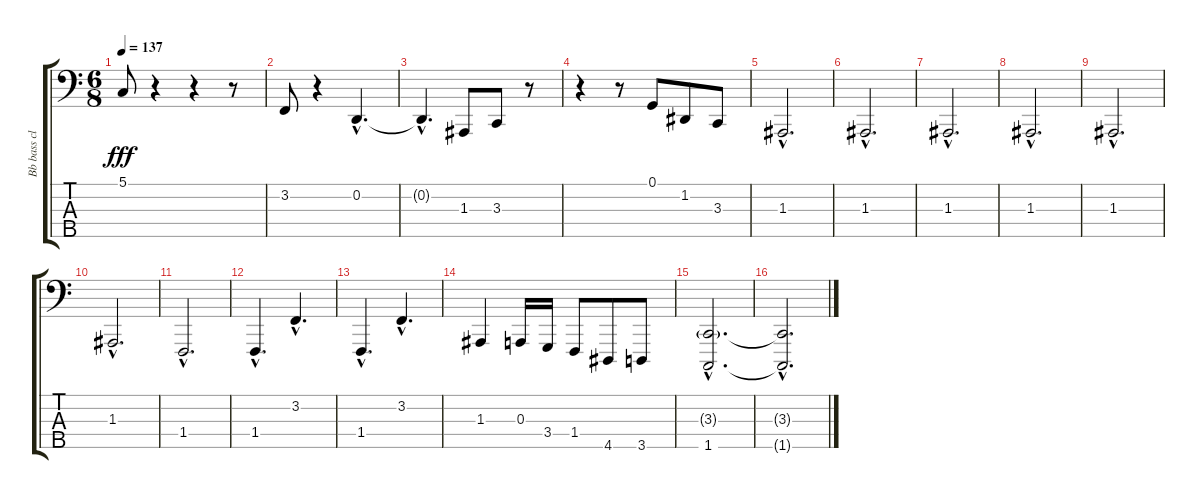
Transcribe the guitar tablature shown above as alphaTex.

\track ("Bb bass clarinet" "Bb bass cl") {instrument clarinet}
\staff {score tabs}
\tuning (G2 D2 A1 E1 B0) {hide}
\ts (6 8)
\tempo 137
\clef f4
\ks c
5.1.8{dy fff} r.4 r.4 r.8 |
3.2.8 r.4 0.2{hac}.4{d} |
0.2{hac t}.4{d} 1.3.8 3.3.8 r.8 |
r.4 r.8 0.1.8 1.2.8 3.3.8 |
1.3{hac}.2{d} |
1.3{hac}.2{d} |
1.3{hac}.2{d} |
1.3{hac}.2{d} |
1.3{hac}.2{d} |
1.3{hac}.2{d} |
1.4{hac}.2{d} |
1.4{hac}.4{d} 3.2{hac}.4{d} |
1.4{hac}.4{d} 3.2{hac}.4{d} |
1.3.4 0.3.16 3.4.16 1.4.8 4.5.8 3.5.8 |
(3.3{g hac} 1.5{hac}).2{d} |
(3.3{hac t} 1.5{hac t}).2{d}
